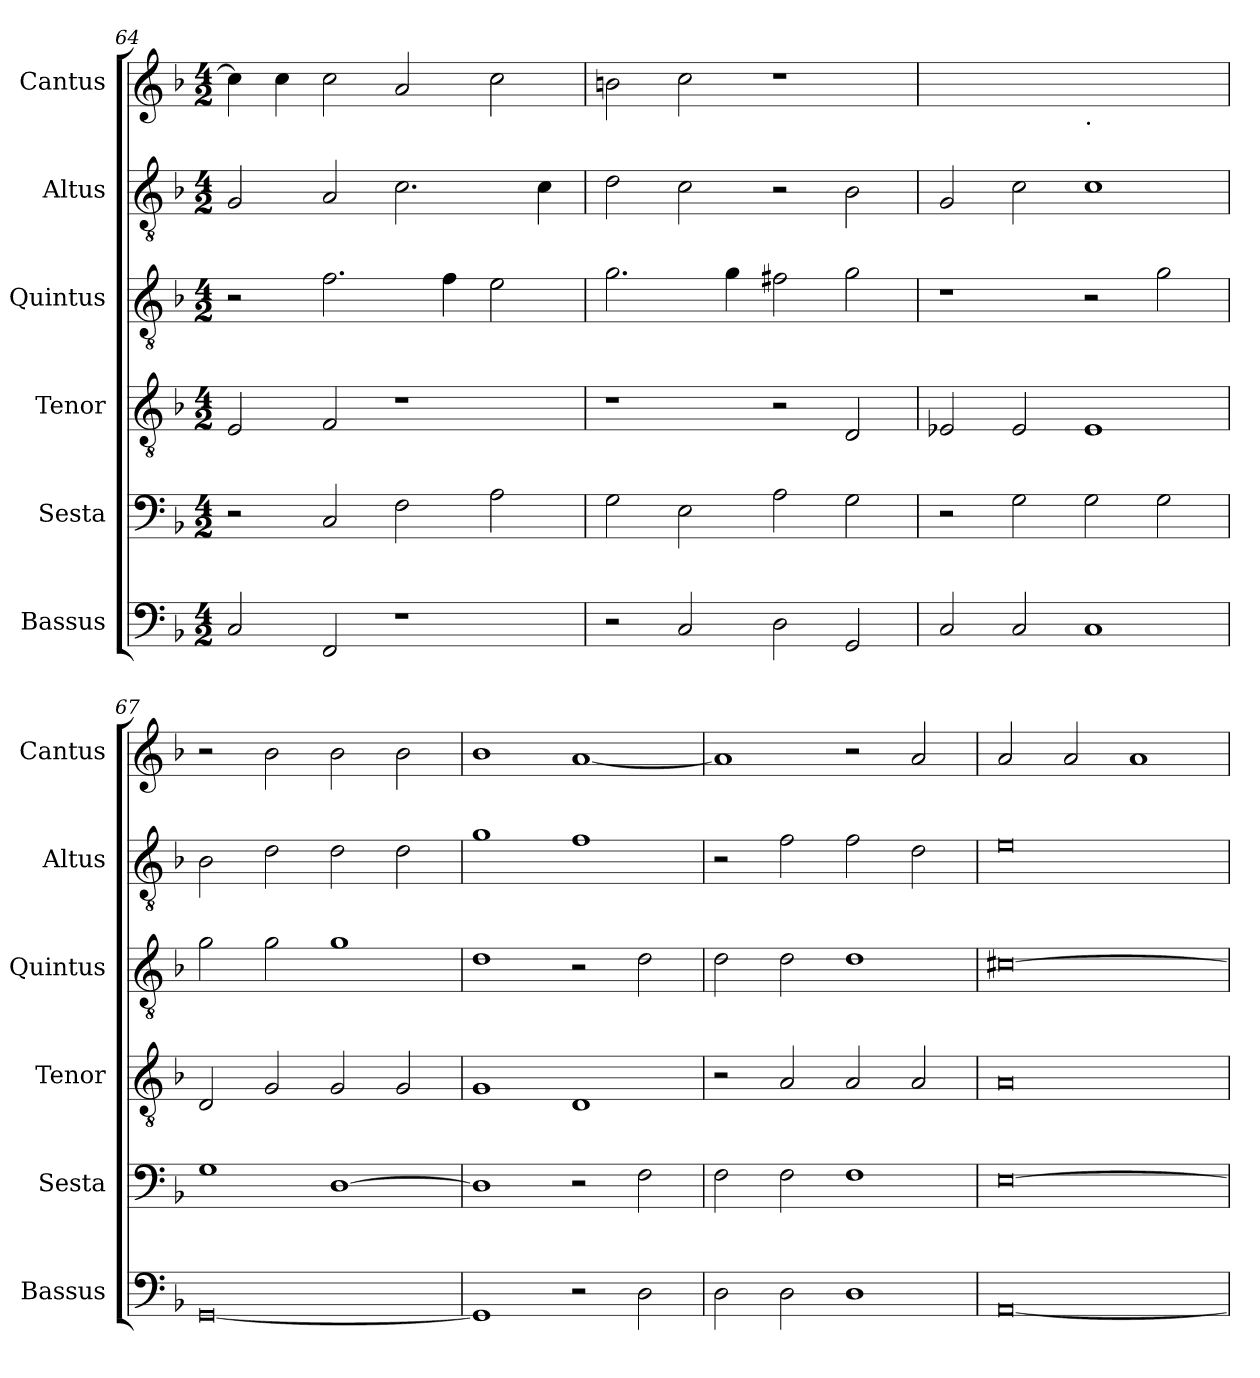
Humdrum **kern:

**kern	**kern	**kern	**kern	**kern	**kern
*part6	*part5	*part4	*part3	*part2	*part1
*staff6	*staff5	*staff4	*staff3	*staff2	*staff1
*I"Bassus	*I"Sesta	*I"Tenor	*I"Quintus	*I"Altus	*I"Cantus
*I'Bassus	*I'Sesta	*I'Tenor	*I'Quintus	*I'Altus	*I'Cantus
*clefF4	*clefF4	*clefGv2	*clefGv2	*clefGv2	*clefG2
*k[b-]	*k[b-]	*k[b-]	*k[b-]	*k[b-]	*k[b-]
*F:	*F:	*F:	*F:	*F:	*F:
*M4/2	*M4/2	*M4/2	*M4/2	*M4/2	*M4/2
=64	=64	=64	=64	=64	=64
2C/	2r	2E/	2r	2G/	4cc\]
.	.	.	.	.	4cc\
2FF/	2C/	2F/	2.f\	2A/	2cc\
1r	2F\	1r	.	2.c\	2a/
.	.	.	4f\	.	.
.	2A\	.	2e\	.	2cc\
.	.	.	.	4c\	.
=65	=65	=65	=65	=65	=65
2r	2G\	1r	2.g\	2d\	2bn\
2C/	2E\	.	.	2c\	2cc\
.	.	.	4g\	.	.
2D\	2A\	2r	2f#X\	2r	1r
2GG/	2G\	2D/	2g\	2B-\	.
=66	=66	=66	=66	=66	=66
*	*	*	*	*	*^
2C/	2r	2E-X/	1r	2G/	0ryy	1ryy
2C/	2G\	2E-/	.	2c\	.	.
!	!	!	!	!	!	!LO:TX:b:t=.
1C	2G\	1E-	2r	1c	.	1ryy
.	2G\	.	2g\	.	.	.
*	*	*	*	*	*v	*v
=67	=67	=67	=67	=67	=67
[0GG	1G	2D/	2g\	2B-\	2r
.	.	2G/	2g\	2d\	2b-\
.	[1D	2G/	1g	2d\	2b-\
.	.	2G/	.	2d\	2b-\
=68	=68	=68	=68	=68	=68
1GG]	1D]	1G	1d	1g	1b-
2r	2r	1D	2r	1f	[1a
2D\	2F\	.	2d\	.	.
=69	=69	=69	=69	=69	=69
2D\	2F\	2r	2d\	2r	1a]
2D\	2F\	2A/	2d\	2f\	.
1D	1F	2A/	1d	2f\	2r
.	.	2A/	.	2d\	2a/
=70	=70	=70	=70	=70	=70
[0AA	[0E	0A	[0c#X	0e	2a/
.	.	.	.	.	2a/
.	.	.	.	.	1a
=	=	=	=	=	=
*-	*-	*-	*-	*-	*-
